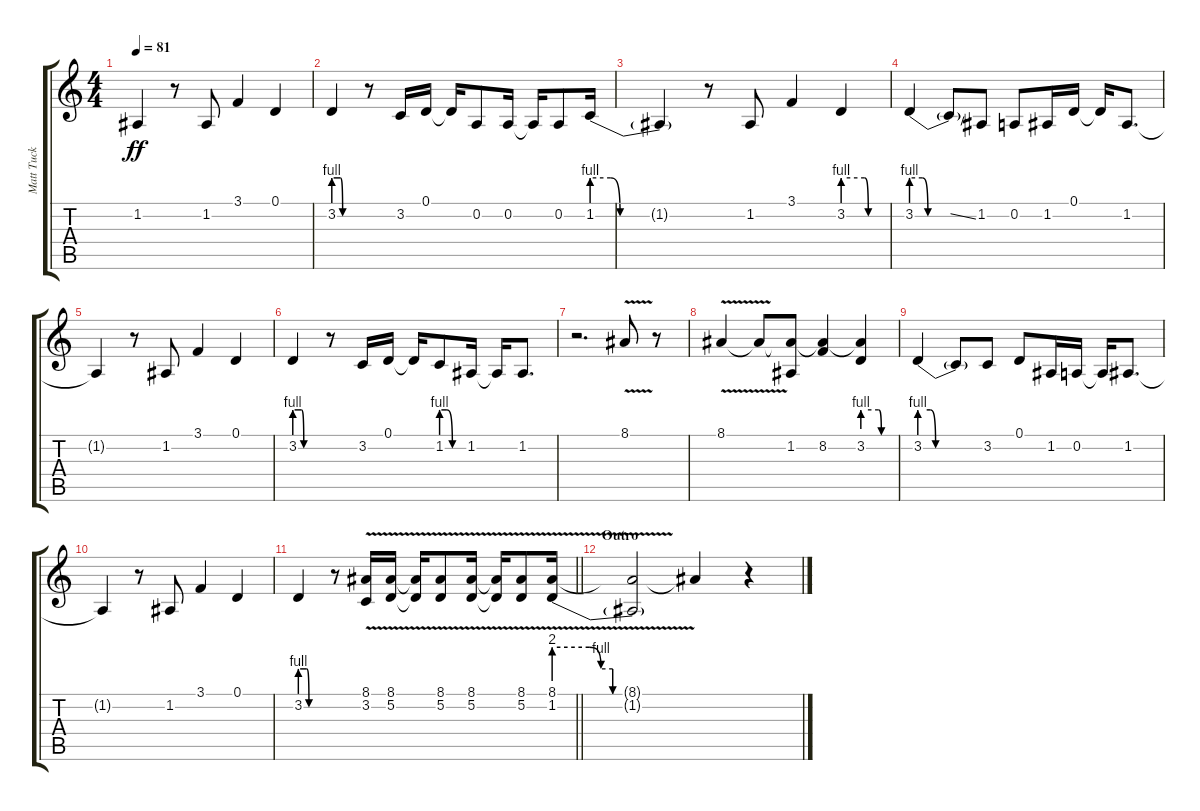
\track ("Matt Tuck (Vocals)" "Matt Tuck ") {instrument tenorsax}
\staff {score tabs}
\tuning (D4 A3 F3 C3 G2 C2) {hide}
\ts (4 4)
\tempo 81
\clef g2
\ks c
1.2{t}.4{dy ff} r.8 1.2.8 3.1.4 0.1.4 |
3.2{be (custom 0 4 15 4 20 0 60 0)}.4 r.8 3.2.16 0.1.16 0.1{t}.16 0.2.8 0.2.16 0.2{t}.16 0.2.8 1.2{be (custom 0 4 10 4 15 0 60 0)}.16 |
1.2{t}.4 r.8 1.2.8 3.1.4 3.2{be (custom 0 4 30 4 35 0 60 0)}.4 |
3.2{be (custom 0 4 10 4 15 0 60 0)}.4 3.2{ss t}.8 1.2.8 0.2.8 1.2.16 0.1.16 0.1{t}.16 1.2.8{d} |
1.2{t}.4 r.8 1.2.8 3.1.4 0.1.4 |
3.2{be (custom 0 4 15 4 20 0 60 0)}.4 r.8 3.2.16 0.1.16 0.1{t}.16 1.2{be (custom 0 4 15 4 30 0 60 0)}.8 1.2.16 1.2{t}.16 1.2.8{d} |
r.2{d} 8.1{v}.8 r.8 |
8.1{v}.4 8.1{t}.8 (8.1{t} 1.2).8 (8.1{t} 8.2).4 (8.1{t} 3.2{be (custom 0 4 30 4 35 0 60 0)}).4 |
3.2{be (custom 0 4 10 4 15 0 60 0)}.4 3.2{t}.8 3.2.8 0.1.8 1.2.16 0.2.16 0.2{t}.16 1.2.8{d} |
1.2{t}.4 r.8 1.2.8 3.1.4 0.1.4 |
\barLineRight lightlight
3.2{be (custom 0 4 15 4 20 0 60 0)}.4 r.8 (8.1{v} 3.2).16 (8.1{v} 5.2).16 (8.1{t} 5.2{t}).16 (8.1{v} 5.2).8 (8.1{v} 5.2).16 (8.1{t} 5.2{t}).16 (8.1{v} 5.2).8 (8.1{v} 1.2{be (custom 0 8 15 8 20 4 25 4 25 0 60 0)}).16 |
\section ("" "Outro")
(8.1{t} 1.2{t}).2 8.1{t}.4 r.4
